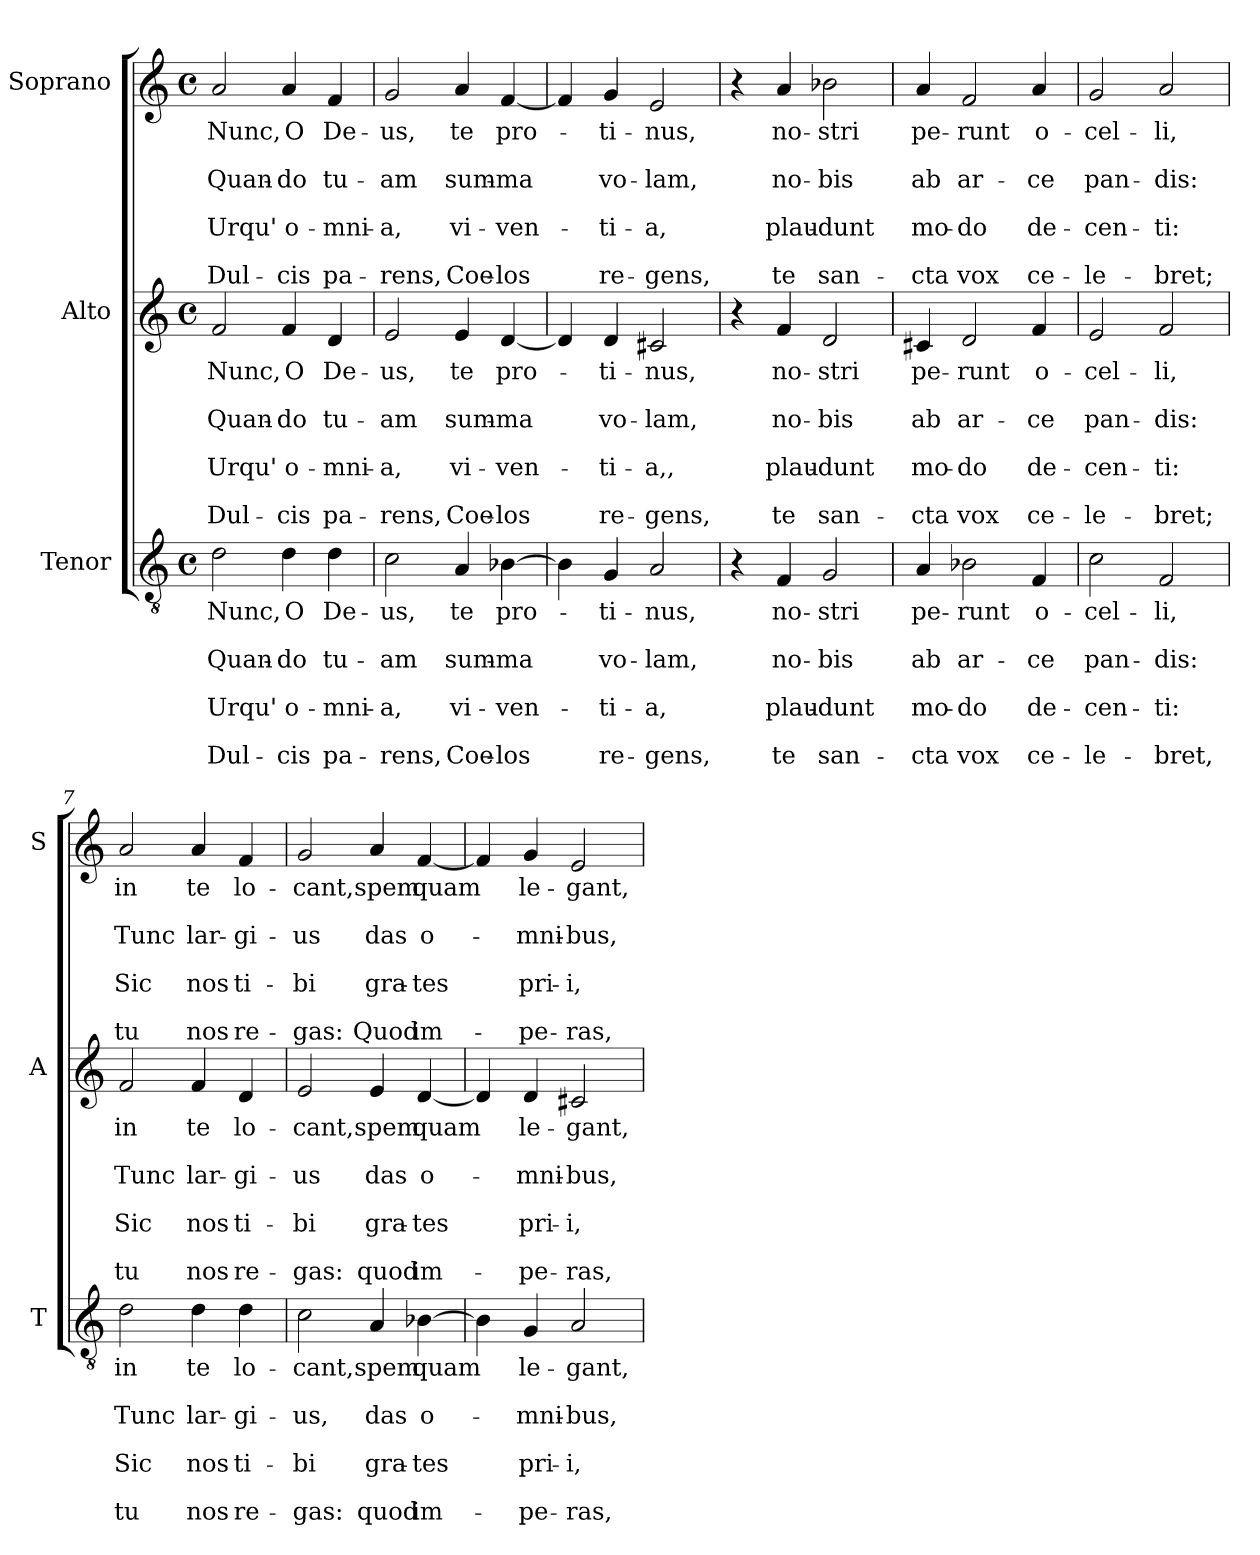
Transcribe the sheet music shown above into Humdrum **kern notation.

**kern	**text	**text	**text	**text	**text	**text	**text	**kern	**text	**text	**text	**text	**text	**text	**text	**kern	**text	**text	**text	**text	**text	**text	**text
*part3	*part3	*part3	*part3	*part3	*part3	*part3	*part3	*part2	*part2	*part2	*part2	*part2	*part2	*part2	*part2	*part1	*part1	*part1	*part1	*part1	*part1	*part1	*part1
*staff3	*staff3	*staff3	*staff3	*staff3	*staff3	*staff3	*staff3	*staff2	*staff2	*staff2	*staff2	*staff2	*staff2	*staff2	*staff2	*staff1	*staff1	*staff1	*staff1	*staff1	*staff1	*staff1	*staff1
*I"Tenor	*	*	*	*	*	*	*	*I"Alto	*	*	*	*	*	*	*	*I"Soprano	*	*	*	*	*	*	*
*I'T	*	*	*	*	*	*	*	*I'A	*	*	*	*	*	*	*	*I'S	*	*	*	*	*	*	*
*clefGv2	*	*	*	*	*	*	*	*clefG2	*	*	*	*	*	*	*	*clefG2	*	*	*	*	*	*	*
*k[]	*	*	*	*	*	*	*	*k[]	*	*	*	*	*	*	*	*k[]	*	*	*	*	*	*	*
*C:	*	*	*	*	*	*	*	*C:	*	*	*	*	*	*	*	*C:	*	*	*	*	*	*	*
*M4/4	*	*	*	*	*	*	*	*M4/4	*	*	*	*	*	*	*	*M4/4	*	*	*	*	*	*	*
*met(c)	*	*	*	*	*	*	*	*met(c)	*	*	*	*	*	*	*	*met(c)	*	*	*	*	*	*	*
=1	=1	=1	=1	=1	=1	=1	=1	=1	=1	=1	=1	=1	=1	=1	=1	=1	=1	=1	=1	=1	=1	=1	=1
!	!LO:LY:b	!	!LO:LY:b	!	!LO:LY:b	!	!LO:LY:b	!	!LO:LY:b	!	!LO:LY:b	!	!LO:LY:b	!	!LO:LY:b	!	!LO:LY:b	!	!LO:LY:b	!	!LO:LY:b	!	!LO:LY:b
2d\	Nunc,	.	Quan-	.	Urqu'	.	Dul-	2f/	Nunc,	.	Quan-	.	Urqu'	.	Dul-	2a/	Nunc,	.	Quan-	.	Urqu'	.	Dul-
!	!LO:LY:b	!	!LO:LY:b	!	!LO:LY:b	!	!LO:LY:b	!	!LO:LY:b	!	!LO:LY:b	!	!LO:LY:b	!	!LO:LY:b	!	!LO:LY:b	!	!LO:LY:b	!	!LO:LY:b	!	!LO:LY:b
4d\	O	.	-do	.	o-	.	-cis	4f/	O	.	-do	.	o-	.	-cis	4a/	O	.	-do	.	o-	.	-cis
!	!LO:LY:b	!	!LO:LY:b	!	!LO:LY:b	!	!LO:LY:b	!	!LO:LY:b	!	!LO:LY:b	!	!LO:LY:b	!	!LO:LY:b	!	!LO:LY:b	!	!LO:LY:b	!	!LO:LY:b	!	!LO:LY:b
4d\	De-	.	tu-	.	-mni-	.	pa-	4d/	De-	.	tu-	.	-mni-	.	pa-	4f/	De-	.	tu-	.	-mni-	.	pa-
=2	=2	=2	=2	=2	=2	=2	=2	=2	=2	=2	=2	=2	=2	=2	=2	=2	=2	=2	=2	=2	=2	=2	=2
!	!LO:LY:b	!	!LO:LY:b	!	!LO:LY:b	!	!LO:LY:b	!	!LO:LY:b	!	!LO:LY:b	!	!LO:LY:b	!	!LO:LY:b	!	!LO:LY:b	!	!LO:LY:b	!	!LO:LY:b	!	!LO:LY:b
2c\	-us,	.	-am	.	-a,	.	-rens,	2e/	-us,	.	-am	.	-a,	.	-rens,	2g/	-us,	.	-am	.	-a,	.	-rens,
!	!LO:LY:b	!	!LO:LY:b	!	!LO:LY:b	!	!LO:LY:b	!	!LO:LY:b	!	!LO:LY:b	!	!LO:LY:b	!	!LO:LY:b	!	!LO:LY:b	!	!LO:LY:b	!	!LO:LY:b	!	!LO:LY:b
4A/	te	.	sum-	.	vi-	.	Coe-	4e/	te	.	sum-	.	vi-	.	Coe-	4a/	te	.	sum-	.	vi-	.	Coe-
!	!LO:LY:b	!	!LO:LY:b	!	!LO:LY:b	!	!LO:LY:b	!	!LO:LY:b	!	!LO:LY:b	!	!LO:LY:b	!	!LO:LY:b	!	!LO:LY:b	!	!LO:LY:b	!	!LO:LY:b	!	!LO:LY:b
[4B-X\	pro-	.	-ma	.	-ven-	.	-los	[4d/	pro-	.	-ma	.	-ven-	.	-los	[4f/	pro-	.	-ma	.	-ven-	.	-los
=3	=3	=3	=3	=3	=3	=3	=3	=3	=3	=3	=3	=3	=3	=3	=3	=3	=3	=3	=3	=3	=3	=3	=3
4B-\]	.	.	.	.	.	.	.	4d/]	.	.	.	.	.	.	.	4f/]	.	.	.	.	.	.	.
!	!LO:LY:b	!	!LO:LY:b	!	!LO:LY:b	!	!LO:LY:b	!	!LO:LY:b	!	!LO:LY:b	!	!LO:LY:b	!	!LO:LY:b	!	!LO:LY:b	!	!LO:LY:b	!	!LO:LY:b	!	!LO:LY:b
4G/	-ti-	.	vo-	.	-ti-	.	re-	4d/	-ti-	.	vo-	.	-ti-	.	re-	4g/	-ti-	.	vo-	.	-ti-	.	re-
!	!LO:LY:b	!	!LO:LY:b	!	!LO:LY:b	!	!LO:LY:b	!	!LO:LY:b	!	!LO:LY:b	!	!LO:LY:b	!	!LO:LY:b	!	!LO:LY:b	!	!LO:LY:b	!	!LO:LY:b	!	!LO:LY:b
2A/	-nus,	.	-lam,	.	-a,	.	-gens,	2c#X/	-nus,	.	-lam,	.	-a,,	.	-gens,	2e/	-nus,	.	-lam,	.	-a,	.	-gens,
=4	=4	=4	=4	=4	=4	=4	=4	=4	=4	=4	=4	=4	=4	=4	=4	=4	=4	=4	=4	=4	=4	=4	=4
4r	.	.	.	.	.	.	.	4r	.	.	.	.	.	.	.	4r	.	.	.	.	.	.	.
!	!LO:LY:b	!	!LO:LY:b	!	!LO:LY:b	!	!LO:LY:b	!	!LO:LY:b	!	!LO:LY:b	!	!LO:LY:b	!	!LO:LY:b	!	!LO:LY:b	!	!LO:LY:b	!	!LO:LY:b	!	!LO:LY:b
4F/	no-	.	no-	.	plau-	.	te	4f/	no-	.	no-	.	plau-	.	te	4a/	no-	.	no-	.	plau-	.	te
!	!LO:LY:b	!	!LO:LY:b	!	!LO:LY:b	!	!LO:LY:b	!	!LO:LY:b	!	!LO:LY:b	!	!LO:LY:b	!	!LO:LY:b	!	!LO:LY:b	!	!LO:LY:b	!	!LO:LY:b	!	!LO:LY:b
2G/	-stri	.	-bis	.	-dunt	.	san-	2d/	-stri	.	-bis	.	-dunt	.	san-	2b-X\	-stri	.	-bis	.	-dunt	.	san-
=5	=5	=5	=5	=5	=5	=5	=5	=5	=5	=5	=5	=5	=5	=5	=5	=5	=5	=5	=5	=5	=5	=5	=5
!	!LO:LY:b	!	!LO:LY:b	!	!LO:LY:b	!	!LO:LY:b	!	!LO:LY:b	!	!LO:LY:b	!	!LO:LY:b	!	!LO:LY:b	!	!LO:LY:b	!	!LO:LY:b	!	!LO:LY:b	!	!LO:LY:b
4A/	pe-	.	ab	.	mo-	.	-cta	4c#X/	pe-	.	ab	.	mo-	.	-cta	4a/	pe-	.	ab	.	mo-	.	-cta
!	!LO:LY:b	!	!LO:LY:b	!	!LO:LY:b	!	!LO:LY:b	!	!LO:LY:b	!	!LO:LY:b	!	!LO:LY:b	!	!LO:LY:b	!	!LO:LY:b	!	!LO:LY:b	!	!LO:LY:b	!	!LO:LY:b
2B-X\	-runt	.	ar-	.	-do	.	vox	2d/	-runt	.	ar-	.	-do	.	vox	2f/	-runt	.	ar-	.	-do	.	vox
!	!LO:LY:b	!	!LO:LY:b	!	!LO:LY:b	!	!LO:LY:b	!	!LO:LY:b	!	!LO:LY:b	!	!LO:LY:b	!	!LO:LY:b	!	!LO:LY:b	!	!LO:LY:b	!	!LO:LY:b	!	!LO:LY:b
4F/	o-	.	-ce	.	de-	.	ce-	4f/	o-	.	-ce	.	de-	.	ce-	4a/	o-	.	-ce	.	de-	.	ce-
!!LO:PB:g=z
=6	=6	=6	=6	=6	=6	=6	=6	=6	=6	=6	=6	=6	=6	=6	=6	=6	=6	=6	=6	=6	=6	=6	=6
!	!LO:LY:b	!	!LO:LY:b	!	!LO:LY:b	!	!LO:LY:b	!	!LO:LY:b	!	!LO:LY:b	!	!LO:LY:b	!	!LO:LY:b	!	!LO:LY:b	!	!LO:LY:b	!	!LO:LY:b	!	!LO:LY:b
2c\	-cel-	.	pan-	.	-cen-	.	-le-	2e/	-cel-	.	pan-	.	-cen-	.	-le-	2g/	-cel-	.	pan-	.	-cen-	.	-le-
!	!LO:LY:b	!	!LO:LY:b	!	!LO:LY:b	!	!LO:LY:b	!	!LO:LY:b	!	!LO:LY:b	!	!LO:LY:b	!	!LO:LY:b	!	!LO:LY:b	!	!LO:LY:b	!	!LO:LY:b	!	!LO:LY:b
2F/	-li,	.	-dis:	.	-ti:	.	-bret,	2f/	-li,	.	-dis:	.	-ti:	.	-bret;	2a/	-li,	.	-dis:	.	-ti:	.	-bret;
=7	=7	=7	=7	=7	=7	=7	=7	=7	=7	=7	=7	=7	=7	=7	=7	=7	=7	=7	=7	=7	=7	=7	=7
!	!LO:LY:b	!	!LO:LY:b	!	!LO:LY:b	!	!LO:LY:b	!	!LO:LY:b	!	!LO:LY:b	!	!LO:LY:b	!	!LO:LY:b	!	!LO:LY:b	!	!LO:LY:b	!	!LO:LY:b	!	!LO:LY:b
2d\	in	.	Tunc	.	Sic	.	tu	2f/	in	.	Tunc	.	Sic	.	tu	2a/	in	.	Tunc	.	Sic	.	tu
!	!LO:LY:b	!	!LO:LY:b	!	!LO:LY:b	!	!LO:LY:b	!	!LO:LY:b	!	!LO:LY:b	!	!LO:LY:b	!	!LO:LY:b	!	!LO:LY:b	!	!LO:LY:b	!	!LO:LY:b	!	!LO:LY:b
4d\	te	.	lar-	.	nos	.	nos	4f/	te	.	lar-	.	nos	.	nos	4a/	te	.	lar-	.	nos	.	nos
!	!LO:LY:b	!	!LO:LY:b	!	!LO:LY:b	!	!LO:LY:b	!	!LO:LY:b	!	!LO:LY:b	!	!LO:LY:b	!	!LO:LY:b	!	!LO:LY:b	!	!LO:LY:b	!	!LO:LY:b	!	!LO:LY:b
4d\	lo-	.	-gi-	.	ti-	.	re-	4d/	lo-	.	-gi-	.	ti-	.	re-	4f/	lo-	.	-gi-	.	ti-	.	re-
=8	=8	=8	=8	=8	=8	=8	=8	=8	=8	=8	=8	=8	=8	=8	=8	=8	=8	=8	=8	=8	=8	=8	=8
!	!LO:LY:b	!	!LO:LY:b	!	!LO:LY:b	!	!LO:LY:b	!	!LO:LY:b	!	!LO:LY:b	!	!LO:LY:b	!	!LO:LY:b	!	!LO:LY:b	!	!LO:LY:b	!	!LO:LY:b	!	!LO:LY:b
2c\	-cant,	.	-us,	.	-bi	.	-gas:	2e/	-cant,	.	-us	.	-bi	.	-gas:	2g/	-cant,	.	-us	.	-bi	.	-gas:
!	!LO:LY:b	!	!LO:LY:b	!	!LO:LY:b	!	!LO:LY:b	!	!LO:LY:b	!	!LO:LY:b	!	!LO:LY:b	!	!LO:LY:b	!	!LO:LY:b	!	!LO:LY:b	!	!LO:LY:b	!	!LO:LY:b
4A/	spem	.	das	.	gra-	.	quod	4e/	spem	.	das	.	gra-	.	quod	4a/	spem	.	das	.	gra-	.	Quod
!	!LO:LY:b	!	!LO:LY:b	!	!LO:LY:b	!	!LO:LY:b	!	!LO:LY:b	!	!LO:LY:b	!	!LO:LY:b	!	!LO:LY:b	!	!LO:LY:b	!	!LO:LY:b	!	!LO:LY:b	!	!LO:LY:b
[4B-X\	quam	.	o-	.	-tes	.	im-	[4d/	quam	.	o-	.	-tes	.	im-	[4f/	quam	.	o-	.	-tes	.	im-
=9	=9	=9	=9	=9	=9	=9	=9	=9	=9	=9	=9	=9	=9	=9	=9	=9	=9	=9	=9	=9	=9	=9	=9
4B-\]	.	.	.	.	.	.	.	4d/]	.	.	.	.	.	.	.	4f/]	.	.	.	.	.	.	.
!	!LO:LY:b	!	!LO:LY:b	!	!LO:LY:b	!	!LO:LY:b	!	!LO:LY:b	!	!LO:LY:b	!	!LO:LY:b	!	!LO:LY:b	!	!LO:LY:b	!	!LO:LY:b	!	!LO:LY:b	!	!LO:LY:b
4G/	le-	.	-mni-	.	pri-	.	-pe-	4d/	le-	.	-mni-	.	pri-	.	-pe-	4g/	le-	.	-mni-	.	pri-	.	-pe-
!	!LO:LY:b	!	!LO:LY:b	!	!LO:LY:b	!	!LO:LY:b	!	!LO:LY:b	!	!LO:LY:b	!	!LO:LY:b	!	!LO:LY:b	!	!LO:LY:b	!	!LO:LY:b	!	!LO:LY:b	!	!LO:LY:b
2A/	-gant,	.	-bus,	.	-i,	.	-ras,	2c#X/	-gant,	.	-bus,	.	-i,	.	-ras,	2e/	-gant,	.	-bus,	.	-i,	.	-ras,
=	=	=	=	=	=	=	=	=	=	=	=	=	=	=	=	=	=	=	=	=	=	=	=
*-	*-	*-	*-	*-	*-	*-	*-	*-	*-	*-	*-	*-	*-	*-	*-	*-	*-	*-	*-	*-	*-	*-	*-
